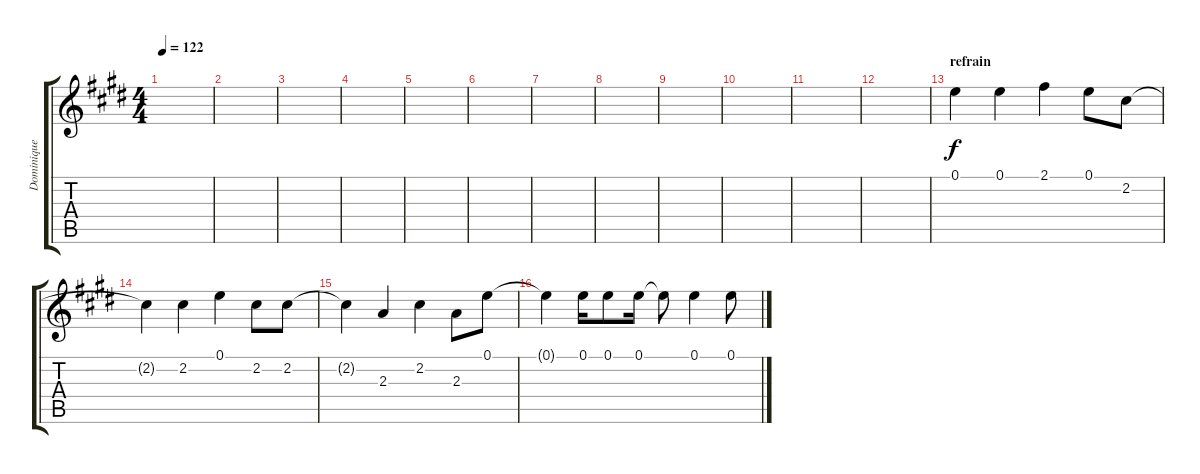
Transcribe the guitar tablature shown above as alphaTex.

\track ("Dominique Nicolas (guitare mélodique)" "Dominique ") {instrument distortionguitar}
\staff {score tabs}
\tuning (E4 B3 G3 D3 A2 E2) {hide}
\ts (4 4)
\tempo 122
\clef g2
\ks e
|
|
|
|
|
|
|
|
|
|
|
|
\section ("" "refrain")
0.1.4 0.1.4 2.1.4 0.1.8 2.2.8 |
2.2{t}.4 2.2.4 0.1.4 2.2.8 2.2.8 |
2.2{t}.4 2.3.4 2.2.4 2.3.8 0.1.8 |
0.1{t}.4 0.1.16 0.1.8 0.1.16 0.1{t}.8 0.1.4 0.1.8
